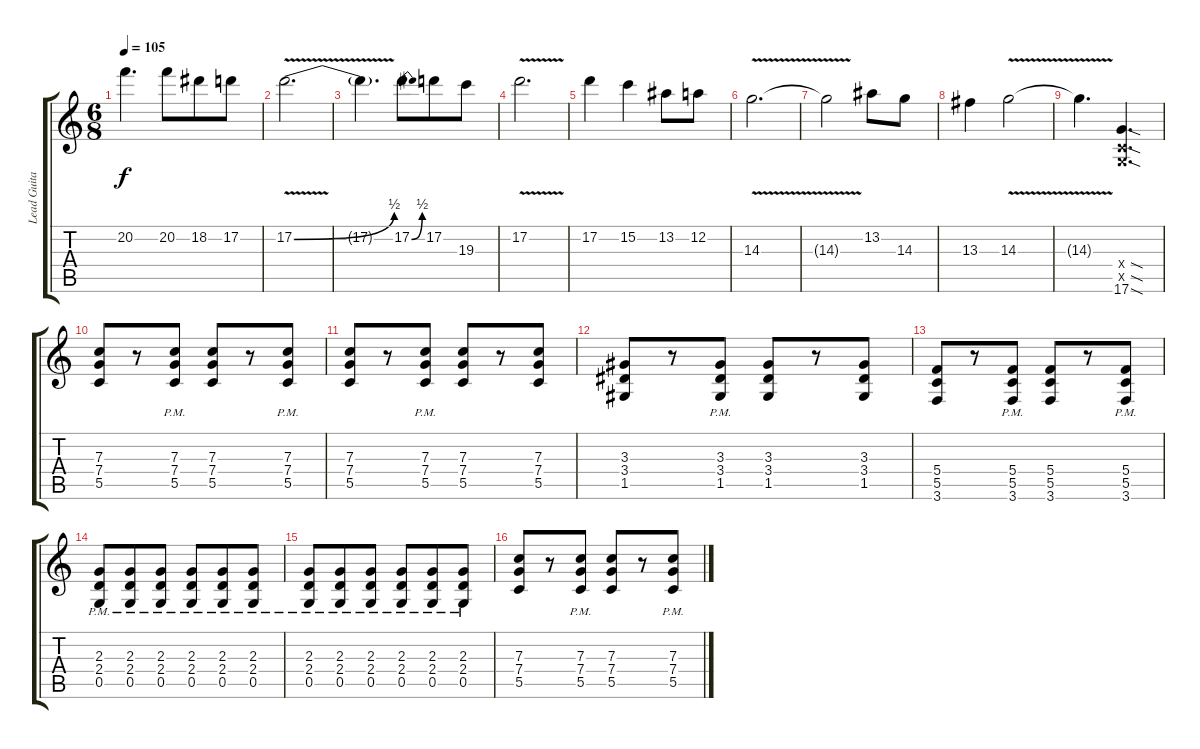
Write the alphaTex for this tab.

\track ("Lead Guitar 1" "Lead Guita") {mute instrument electricguitarjazz}
\staff {score tabs}
\tuning (D4 A3 F3 C3 G2 D2) {hide}
\ts (6 8)
\tempo 105
\clef g2
\ks c
20.2{t}.4{d dy f} 20.2.8 18.2.8 17.2.8 |
17.2{be (bend 0 0 60 2) v}.2{d} |
17.2{t}.4{d} 17.2{be (bend 0 0 60 2)}.8 17.2.8 19.3.8 |
17.2{v}.2{d} |
17.2.4 15.2.4 13.2.8 12.2.8 |
14.3{v}.2{d} |
14.3{t}.2 13.2.8 14.3.8 |
13.3.4 14.3{v}.2 |
14.3{t}.4{d} (0.4{sod x} 0.5{sod x} 17.6{sod}).4{d} |
(7.3 7.4 5.5).8 r.8 (7.3{pm} 7.4{pm} 5.5{pm}).8 (7.3 7.4 5.5).8 r.8 (7.3{pm} 7.4{pm} 5.5{pm}).8 |
(7.3 7.4 5.5).8 r.8 (7.3{pm} 7.4{pm} 5.5{pm}).8 (7.3 7.4 5.5).8 r.8 (7.3 7.4 5.5).8 |
(3.3 3.4 1.5).8 r.8 (3.3{pm} 3.4{pm} 1.5{pm}).8 (3.3 3.4 1.5).8 r.8 (3.3 3.4 1.5).8 |
(5.4 5.5 3.6).8 r.8 (5.4{pm} 5.5{pm} 3.6{pm}).8 (5.4 5.5 3.6).8 r.8 (5.4{pm} 5.5{pm} 3.6{pm}).8 |
(2.3{pm} 2.4{pm} 0.5{pm}).8 (2.3{pm} 2.4{pm} 0.5{pm}).8 (2.3{pm} 2.4{pm} 0.5{pm}).8 (2.3{pm} 2.4{pm} 0.5{pm}).8 (2.3{pm} 2.4{pm} 0.5{pm}).8 (2.3{pm} 2.4{pm} 0.5{pm}).8 |
(2.3{pm} 2.4{pm} 0.5{pm}).8 (2.3{pm} 2.4{pm} 0.5{pm}).8 (2.3{pm} 2.4{pm} 0.5{pm}).8 (2.3{pm} 2.4{pm} 0.5{pm}).8 (2.3{pm} 2.4{pm} 0.5{pm}).8 (2.3{pm} 2.4{pm} 0.5{pm}).8 |
(7.3 7.4 5.5).8 r.8 (7.3{pm} 7.4{pm} 5.5{pm}).8 (7.3 7.4 5.5).8 r.8 (7.3{pm} 7.4{pm} 5.5{pm}).8
